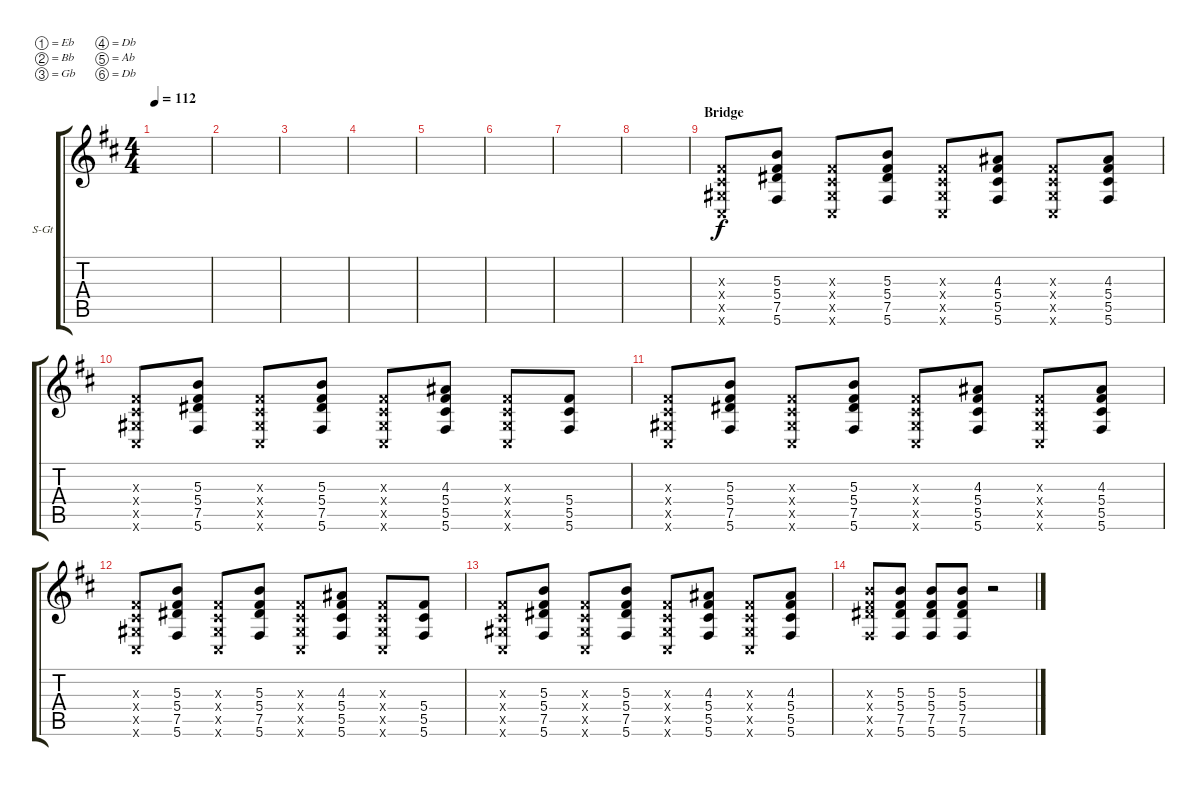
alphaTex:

\defaultSystemsLayout 4
\bracketExtendMode groupsimilarinstruments
\firstSystemTrackNameOrientation horizontal
\otherSystemsTrackNameOrientation horizontal
\track ("Acoustic Guitar" "S-Gt") {instrument acousticguitarsteel}
\staff {score tabs}
\tuning (Eb4 Bb3 Gb3 Db3 Ab2 Db2)
\ts (4 4)
\tempo 112
\clef g2
\scale
1.06305
\ks d
|
\scale
0.936948 |
\scale
1.06305 |
\scale
0.936948 |
\scale
1.06305 |
\scale
0.936948 |
\scale
1.06305 |
\scale
0.936948 |
\section ("" "Bridge")
\scale
1.06305 (0.6{x} 0.5{x} 0.4{x} 0.3{x}).8 (5.6 7.5 5.4 5.3).8 (0.6{x} 0.5{x} 0.4{x} 0.3{x}).8 (5.6 7.5 5.4 5.3).8 (0.6{x} 0.5{x} 0.4{x} 0.3{x}).8 (5.6 5.5 5.4 4.3).8 (0.6{x} 0.5{x} 0.4{x} 0.3{x}).8 (5.6 5.5 5.4 4.3).8 |
\scale
0.936948 (0.6{x} 0.5{x} 0.4{x} 0.3{x}).8 (5.6 7.5 5.4 5.3).8 (0.6{x} 0.5{x} 0.4{x} 0.3{x}).8 (5.6 7.5 5.4 5.3).8 (0.6{x} 0.5{x} 0.4{x} 0.3{x}).8 (5.6 5.5 5.4 4.3).8 (0.6{x} 0.5{x} 0.4{x} 0.3{x}).8 (5.6 5.5 5.4).8 |
\scale
1.06305 (0.6{x} 0.5{x} 0.4{x} 0.3{x}).8 (5.6 7.5 5.4 5.3).8 (0.6{x} 0.5{x} 0.4{x} 0.3{x}).8 (5.6 7.5 5.4 5.3).8 (0.6{x} 0.5{x} 0.4{x} 0.3{x}).8 (5.6 5.5 5.4 4.3).8 (0.6{x} 0.5{x} 0.4{x} 0.3{x}).8 (5.6 5.5 5.4 4.3).8 |
\scale
0.936948 (0.6{x} 0.5{x} 0.4{x} 0.3{x}).8 (5.6 7.5 5.4 5.3).8 (0.6{x} 0.5{x} 0.4{x} 0.3{x}).8 (5.6 7.5 5.4 5.3).8 (0.6{x} 0.5{x} 0.4{x} 0.3{x}).8 (5.6 5.5 5.4 4.3).8 (0.6{x} 0.5{x} 0.4{x} 0.3{x}).8 (5.6 5.5 5.4).8 |
\scale
1.06305 (0.6{x} 0.5{x} 0.4{x} 0.3{x}).8 (5.6 7.5 5.4 5.3).8 (0.6{x} 0.5{x} 0.4{x} 0.3{x}).8 (5.6 7.5 5.4 5.3).8 (0.6{x} 0.5{x} 0.4{x} 0.3{x}).8 (5.6 5.5 5.4 4.3).8 (0.6{x} 0.5{x} 0.4{x} 0.3{x}).8 (5.6 5.5 5.4 4.3).8 |
\scale
0.936948 (5.6{x} 7.5{x} 5.4{x} 5.3{x}).8 (5.6 7.5 5.4 5.3).8 (5.6 7.5 5.4 5.3).8 (5.6 7.5 5.4 5.3).8 r.2 |
\scale
1.06305 |
\scale
0.936948
